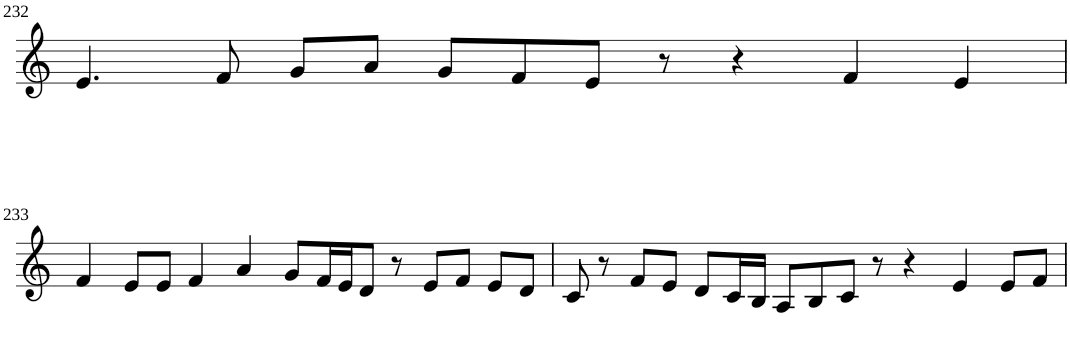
**kern
*part1
*staff1
*I"Violin
!!LO:PB:g=z
*clefG2
*k[]
*M8/4
=232
4.e/
8f/
8g/L
8a/J
8g/L
8f/
8e/J
8r
4r
4f/
4e/
!!LO:LB:g=z
=233
4f/
8e/L
8e/J
4f/
4a/
8g/L
16f/L
16e/J
8d/J
8r
8e/L
8f/J
8e/L
8d/J
=234
8c/
8r
8f/L
8e/J
8d/L
16c/L
16B/JJ
8A/L
8B/
8c/J
8r
4r
4e/
8e/L
8f/J
=
*-
